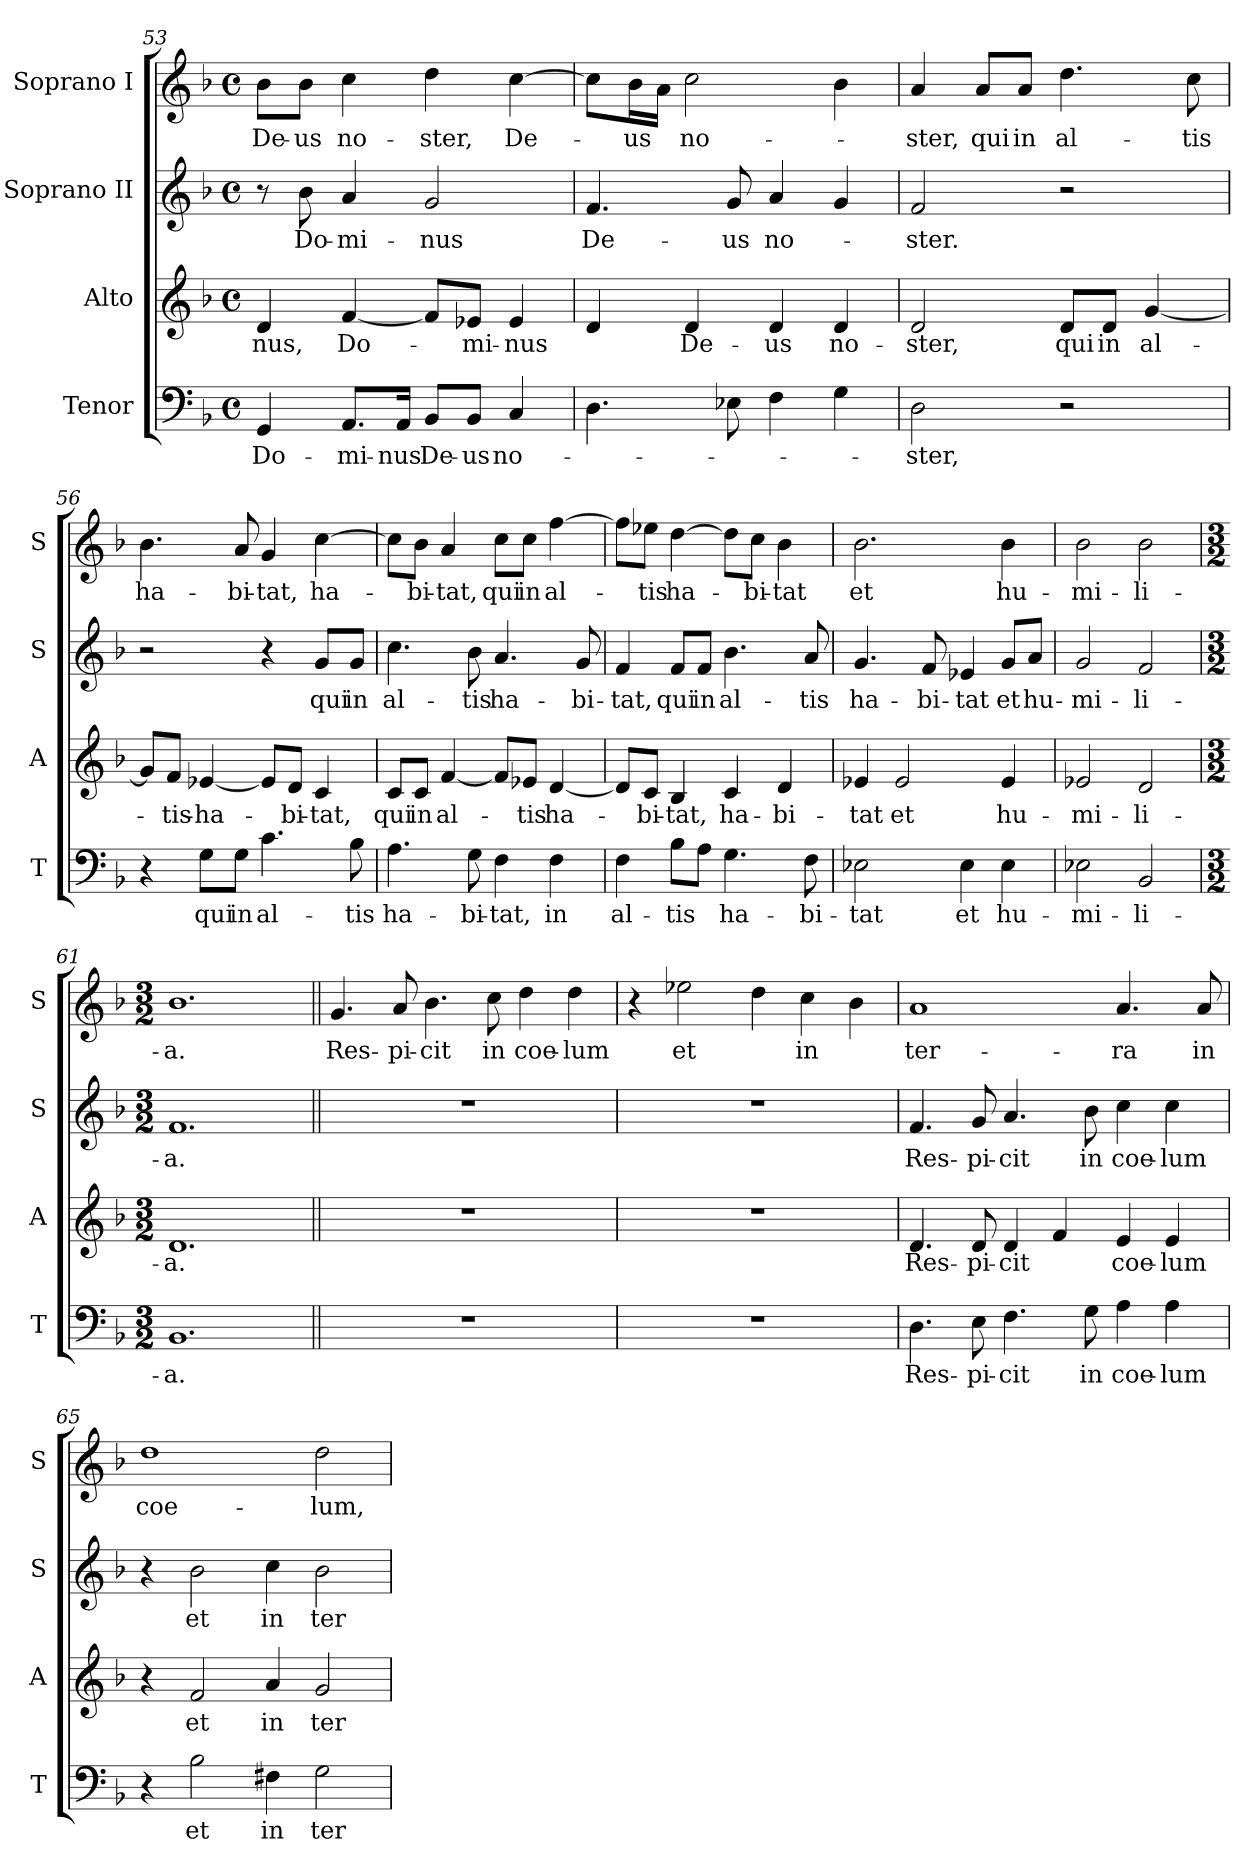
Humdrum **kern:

**kern	**text	**kern	**text	**kern	**text	**kern	**text
*part4	*part4	*part3	*part3	*part2	*part2	*part1	*part1
*staff4	*staff4	*staff3	*staff3	*staff2	*staff2	*staff1	*staff1
*I"Tenor	*	*I"Alto	*	*I"Soprano II	*	*I"Soprano I	*
*I'T	*	*I'A	*	*I'S	*	*I'S	*
*clefF4	*	*clefG2	*	*clefG2	*	*clefG2	*
*k[b-]	*	*k[b-]	*	*k[b-]	*	*k[b-]	*
*d:	*	*d:	*	*d:	*	*d:	*
*M4/4	*	*M4/4	*	*M4/4	*	*M4/4	*
*met(c)	*	*met(c)	*	*met(c)	*	*met(c)	*
=53	=53	=53	=53	=53	=53	=53	=53
!	!LO:LY:b	!	!LO:LY:b	!	!	!	!LO:LY:b
4GG/	Do-	4d/	-nus,	8r	.	8b-\L	De-
!	!	!	!	!	!LO:LY:b	!	!LO:LY:b
.	.	.	.	8b-\	Do-	8b-\J	-us
!	!LO:LY:b	!	!LO:LY:b	!	!LO:LY:b	!	!LO:LY:b
8.AA/L	-mi-	[4f/	Do-	4a/	-mi-	4cc\	no-
!	!LO:LY:b	!	!	!	!	!	!
16AA/Jk	-nus	.	.	.	.	.	.
!	!LO:LY:b	!	!	!	!LO:LY:b	!	!LO:LY:b
8BB-/L	De-	8f/L]	.	2g/	-nus	4dd\	-ster,
!	!LO:LY:b	!	!LO:LY:b	!	!	!	!
8BB-/J	-us	8e-X/J	-mi-	.	.	.	.
!	!LO:LY:b	!	!LO:LY:b	!	!	!	!LO:LY:b
4C/	no-	4e-/	-nus	.	.	[4cc\	De-
=54	=54	=54	=54	=54	=54	=54	=54
!	!	!	!	!	!LO:LY:b	!	!
4.D\	.	4d/	.	4.f/	De-	8cc\L]	.
!	!	!	!	!	!	!	!LO:LY:b
.	.	.	.	.	.	16b-\L	-us
.	.	.	.	.	.	16a\JJ	.
!	!	!	!LO:LY:b	!	!	!	!LO:LY:b
.	.	4d/	De-	.	.	2cc\	no-
!	!	!	!	!	!LO:LY:b	!	!
8E-X\	.	.	.	8g/	-us	.	.
!	!	!	!LO:LY:b	!	!LO:LY:b	!	!
4F\	.	4d/	-us	4a/	no-	.	.
!	!	!	!LO:LY:b	!	!	!	!
4G\	.	4d/	no-	4g/	.	4b-\	.
!!LO:LB:g=z
=55	=55	=55	=55	=55	=55	=55	=55
!	!LO:LY:b	!	!LO:LY:b	!	!LO:LY:b	!	!LO:LY:b
2D\	-ster,	2d/	-ster,	2f/	-ster.	4a/	-ster,
!	!	!	!	!	!	!	!LO:LY:b
.	.	.	.	.	.	8a/L	qui
!	!	!	!	!	!	!	!LO:LY:b
.	.	.	.	.	.	8a/J	in
!	!	!	!LO:LY:b	!	!	!	!LO:LY:b
2r	.	8d/L	qui	2r	.	4.dd\	al-
!	!	!	!LO:LY:b	!	!	!	!
.	.	8d/J	in	.	.	.	.
!	!	!	!LO:LY:b	!	!	!	!
.	.	[4g/	al-	.	.	.	.
!	!	!	!	!	!	!	!LO:LY:b
.	.	.	.	.	.	8cc\	-tis
=56	=56	=56	=56	=56	=56	=56	=56
!	!	!	!	!	!	!	!LO:LY:b
4r	.	8g/L]	.	2r	.	4.b-\	ha-
!	!	!	!LO:LY:b	!	!	!	!
.	.	8f/J	-tis-	.	.	.	.
!	!LO:LY:b	!	!LO:LY:b	!	!	!	!
8G\L	qui	[4e-X/	-ha-	.	.	.	.
!	!LO:LY:b	!	!	!	!	!	!LO:LY:b
8G\J	in	.	.	.	.	8a/	-bi-
!	!LO:LY:b	!	!	!	!	!	!LO:LY:b
4.c\	al-	8e-/L]	.	4r	.	4g/	-tat,
!	!	!	!LO:LY:b	!	!	!	!
.	.	8d/J	-bi-	.	.	.	.
!	!	!	!LO:LY:b	!	!LO:LY:b	!	!LO:LY:b
.	.	4c/	-tat,	8g/L	qui	[4cc\	ha-
!	!LO:LY:b	!	!	!	!LO:LY:b	!	!
8B-\	-tis	.	.	8g/J	in	.	.
=57	=57	=57	=57	=57	=57	=57	=57
!	!LO:LY:b	!	!LO:LY:b	!	!LO:LY:b	!	!
4.A\	ha-	8c/L	qui	4.cc\	al-	8cc\L]	.
!	!	!	!LO:LY:b	!	!	!	!LO:LY:b
.	.	8c/J	in	.	.	8b-\J	-bi-
!	!	!	!LO:LY:b	!	!	!	!LO:LY:b
.	.	[4f/	al-	.	.	4a/	-tat,
!	!LO:LY:b	!	!	!	!LO:LY:b	!	!
8G\	-bi-	.	.	8b-\	-tis	.	.
!	!LO:LY:b	!	!	!	!LO:LY:b	!	!LO:LY:b
4F\	-tat,	8f/L]	.	4.a/	ha-	8cc\L	qui
!	!	!	!LO:LY:b	!	!	!	!LO:LY:b
.	.	8e-X/J	-tis	.	.	8cc\J	in
!	!LO:LY:b	!	!LO:LY:b	!	!	!	!LO:LY:b
4F\	in	[4d/	ha-	.	.	[4ff\	al-
!	!	!	!	!	!LO:LY:b	!	!
.	.	.	.	8g/	-bi-	.	.
=58	=58	=58	=58	=58	=58	=58	=58
!	!LO:LY:b	!	!	!	!LO:LY:b	!	!
4F\	al-	8d/L]	.	4f/	-tat,	8ff\L]	.
!	!	!	!LO:LY:b	!	!	!	!LO:LY:b
.	.	8c/J	-bi-	.	.	8ee-X\J	-tis
!	!LO:LY:b	!	!LO:LY:b	!	!LO:LY:b	!	!LO:LY:b
8B-\L	-tis	4B-/	-tat,	8f/L	qui	[4dd\	ha-
!	!	!	!	!	!LO:LY:b	!	!
8A\J	.	.	.	8f/J	in	.	.
!	!LO:LY:b	!	!LO:LY:b	!	!LO:LY:b	!	!
4.G\	ha-	4c/	ha-	4.b-\	al-	8dd\L]	.
!	!	!	!	!	!	!	!LO:LY:b
.	.	.	.	.	.	8cc\J	-bi-
!	!	!	!LO:LY:b	!	!	!	!LO:LY:b
.	.	4d/	-bi-	.	.	4b-\	-tat
!	!LO:LY:b	!	!	!	!LO:LY:b	!	!
8F\	-bi-	.	.	8a/	-tis	.	.
!!LO:LB:g=z
=59	=59	=59	=59	=59	=59	=59	=59
!	!LO:LY:b	!	!LO:LY:b	!	!LO:LY:b	!	!LO:LY:b
2E-X\	-tat	4e-X/	-tat	4.g/	ha-	2.b-\	et
!	!	!	!LO:LY:b	!	!	!	!
.	.	2e-/	et	.	.	.	.
!	!	!	!	!	!LO:LY:b	!	!
.	.	.	.	8f/	-bi-	.	.
!	!LO:LY:b	!	!	!	!LO:LY:b	!	!
4E-\	et	.	.	4e-X/	-tat	.	.
!	!LO:LY:b	!	!LO:LY:b	!	!LO:LY:b	!	!LO:LY:b
4E-\	hu-	4e-/	hu-	8g/L	et	4b-\	hu-
!	!	!	!	!	!LO:LY:b	!	!
.	.	.	.	8a/J	hu-	.	.
=60	=60	=60	=60	=60	=60	=60	=60
!	!LO:LY:b	!	!LO:LY:b	!	!LO:LY:b	!	!LO:LY:b
2E-X\	-mi-	2e-X/	-mi-	2g/	-mi-	2b-\	-mi-
!	!LO:LY:b	!	!LO:LY:b	!	!LO:LY:b	!	!LO:LY:b
2BB-/	-li-	2d/	-li-	2f/	-li-	2b-\	-li-
=61	=61	=61	=61	=61	=61	=61	=61
*M3/2	*	*M3/2	*	*M3/2	*	*M3/2	*
!	!LO:LY:b	!	!LO:LY:b	!	!LO:LY:b	!	!LO:LY:b
1.BB-	-a.	1.d	-a.	1.f	-a.	1.b-	-a.
=62||	=62||	=62||	=62||	=62||	=62||	=62||	=62||
!	!	!	!	!	!	!	!LO:LY:b
1.r	.	1.r	.	1.r	.	4.g/	Res-
!	!	!	!	!	!	!	!LO:LY:b
.	.	.	.	.	.	8a/	-pi-
!	!	!	!	!	!	!	!LO:LY:b
.	.	.	.	.	.	4.b-\	-cit
!	!	!	!	!	!	!	!LO:LY:b
.	.	.	.	.	.	8cc\	in
!	!	!	!	!	!	!	!LO:LY:b
.	.	.	.	.	.	4dd\	coe-
!	!	!	!	!	!	!	!LO:LY:b
.	.	.	.	.	.	4dd\	-lum
!!LO:PB:g=z
=63	=63	=63	=63	=63	=63	=63	=63
1.r	.	1.r	.	1.r	.	4r	.
!	!	!	!	!	!	!	!LO:LY:b
.	.	.	.	.	.	2ee-X\	et
.	.	.	.	.	.	4dd\	.
!	!	!	!	!	!	!	!LO:LY:b
.	.	.	.	.	.	4cc\	in
.	.	.	.	.	.	4b-\	.
=64	=64	=64	=64	=64	=64	=64	=64
!	!LO:LY:b	!	!LO:LY:b	!	!LO:LY:b	!	!LO:LY:b
4.D\	Res-	4.d/	Res-	4.f/	Res-	1a	ter-
!	!LO:LY:b	!	!LO:LY:b	!	!LO:LY:b	!	!
8E\	-pi-	8d/	-pi-	8g/	-pi-	.	.
!	!LO:LY:b	!	!LO:LY:b	!	!LO:LY:b	!	!
4.F\	-cit	4d/	-cit	4.a/	-cit	.	.
.	.	4f/	.	.	.	.	.
!	!LO:LY:b	!	!	!	!LO:LY:b	!	!
8G\	in	.	.	8b-\	in	.	.
!	!LO:LY:b	!	!LO:LY:b	!	!LO:LY:b	!	!LO:LY:b
4A\	coe-	4e/	coe-	4cc\	coe-	4.a/	-ra
!	!LO:LY:b	!	!LO:LY:b	!	!LO:LY:b	!	!
4A\	-lum	4e/	-lum	4cc\	-lum	.	.
!	!	!	!	!	!	!	!LO:LY:b
.	.	.	.	.	.	8a/	in
=65	=65	=65	=65	=65	=65	=65	=65
!	!	!	!	!	!	!	!LO:LY:b
4r	.	4r	.	4r	.	1dd	coe-
!	!LO:LY:b	!	!LO:LY:b	!	!LO:LY:b	!	!
2B-\	et	2f/	et	2b-\	et	.	.
!	!LO:LY:b	!	!LO:LY:b	!	!LO:LY:b	!	!
4F#X\	in	4a/	in	4cc\	in	.	.
!	!LO:LY:b	!	!LO:LY:b	!	!LO:LY:b	!	!LO:LY:b
2G\	ter-	2g/	ter-	2b-\	ter-	2dd\	-lum,
=	=	=	=	=	=	=	=
*-	*-	*-	*-	*-	*-	*-	*-
